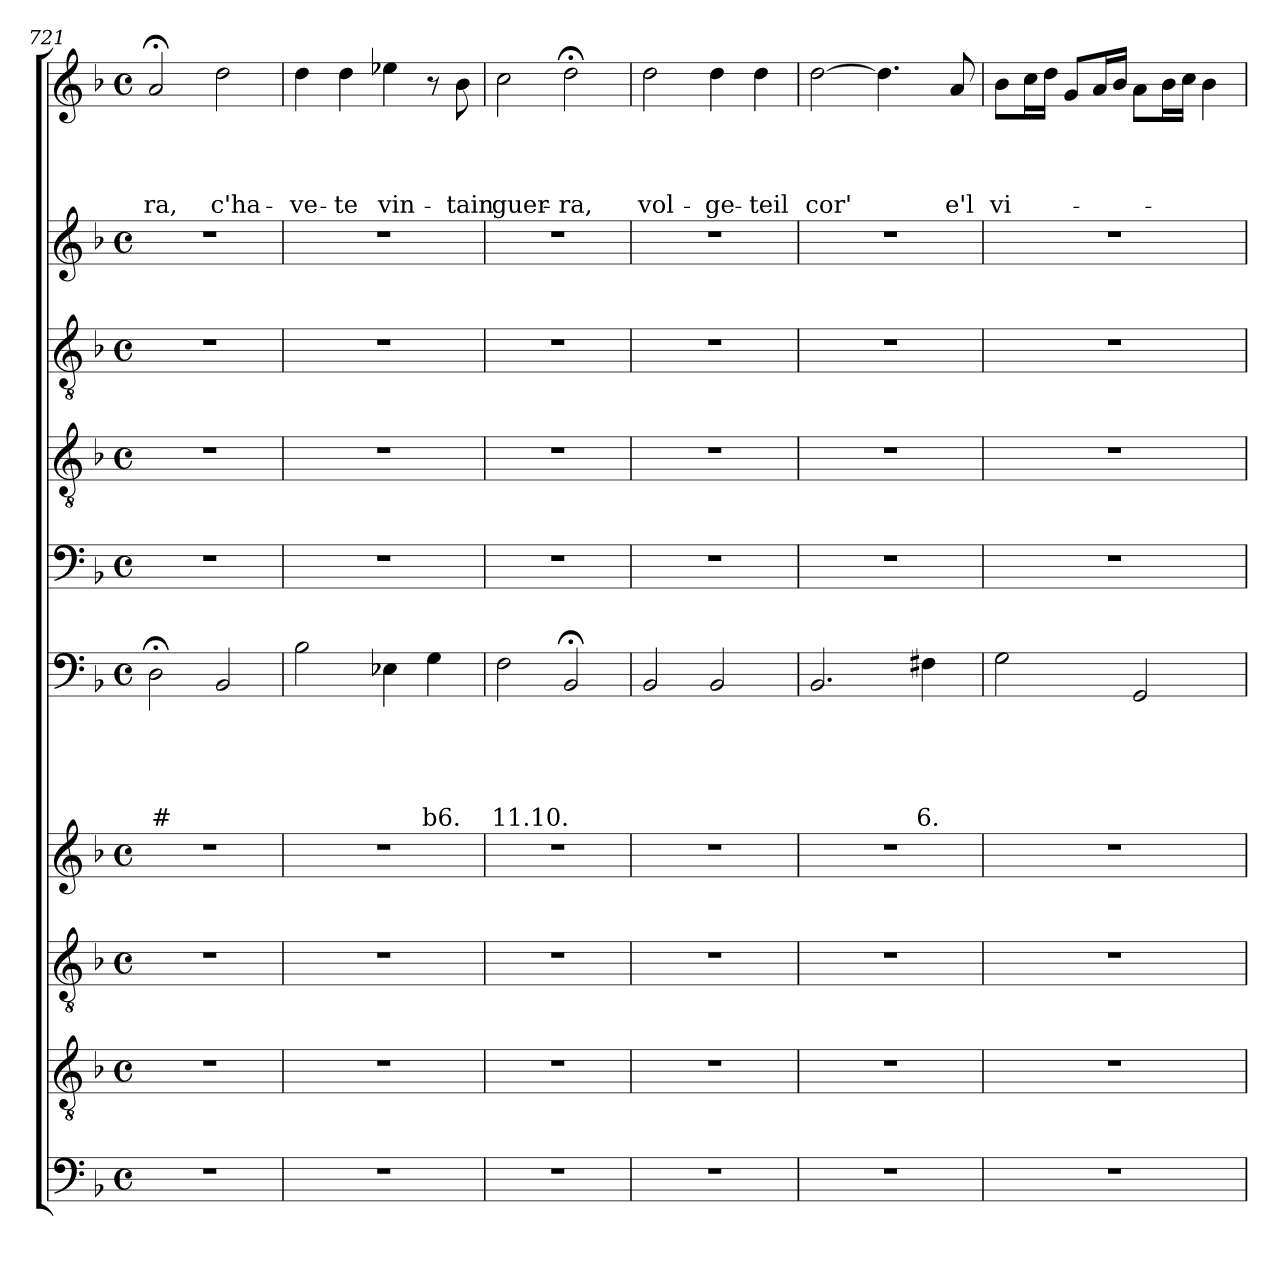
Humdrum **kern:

**kern	**kern	**kern	**kern	**kern	**text	**text	**text	**text	**text	**kern	**kern	**kern	**kern	**kern	**text	**text	**text	**text
*part10	*part9	*part8	*part7	*part6	*part6	*part6	*part6	*part6	*part6	*part5	*part4	*part3	*part2	*part1	*part1	*part1	*part1	*part1
*staff10	*staff9	*staff8	*staff7	*staff6	*staff6	*staff6	*staff6	*staff6	*staff6	*staff5	*staff4	*staff3	*staff2	*staff1	*staff1	*staff1	*staff1	*staff1
*clefF4	*clefGv2	*clefGv2	*clefG2	*clefF4	*	*	*	*	*	*clefF4	*clefGv2	*clefGv2	*clefG2	*clefG2	*	*	*	*
*k[b-]	*k[b-]	*k[b-]	*k[b-]	*k[b-]	*	*	*	*	*	*k[b-]	*k[b-]	*k[b-]	*k[b-]	*k[b-]	*	*	*	*
*F:	*F:	*F:	*F:	*F:	*	*	*	*	*	*F:	*F:	*F:	*F:	*F:	*	*	*	*
*M4/4	*M4/4	*M4/4	*M4/4	*M4/4	*	*	*	*	*	*M4/4	*M4/4	*M4/4	*M4/4	*M4/4	*	*	*	*
*met(c)	*met(c)	*met(c)	*met(c)	*met(c)	*	*	*	*	*	*met(c)	*met(c)	*met(c)	*met(c)	*met(c)	*	*	*	*
=721	=721	=721	=721	=721	=721	=721	=721	=721	=721	=721	=721	=721	=721	=721	=721	=721	=721	=721
1r	1r	1r	1r	2D;<\	.	.	.	.	#	1r	1r	1r	1r	2a;</	.	.	.	-ra,
.	.	.	.	2BB-/	.	.	.	.	.	.	.	.	.	2dd\	.	.	.	c'ha-
=722	=722	=722	=722	=722	=722	=722	=722	=722	=722	=722	=722	=722	=722	=722	=722	=722	=722	=722
1r	1r	1r	1r	2B-\	.	.	.	.	.	1r	1r	1r	1r	4dd\	.	.	.	-ve-
.	.	.	.	.	.	.	.	.	.	.	.	.	.	4dd\	.	.	.	-te
.	.	.	.	4E-X\	.	.	.	.	.	.	.	.	.	4ee-X\	.	.	.	vin-
.	.	.	.	4G\	.	.	.	.	b6.	.	.	.	.	8r	.	.	.	.
.	.	.	.	.	.	.	.	.	.	.	.	.	.	8b-\	.	.	.	-tain
=723	=723	=723	=723	=723	=723	=723	=723	=723	=723	=723	=723	=723	=723	=723	=723	=723	=723	=723
1r	1r	1r	1r	2F\	.	.	.	.	11.10.	1r	1r	1r	1r	2cc\	.	.	.	guer-
.	.	.	.	2BB-;</	.	.	.	.	.	.	.	.	.	2dd;<\	.	.	.	-ra,
=724	=724	=724	=724	=724	=724	=724	=724	=724	=724	=724	=724	=724	=724	=724	=724	=724	=724	=724
1r	1r	1r	1r	2BB-/	.	.	.	.	.	1r	1r	1r	1r	2dd\	.	.	.	vol-
.	.	.	.	2BB-/	.	.	.	.	.	.	.	.	.	4dd\	.	.	.	-ge-
.	.	.	.	.	.	.	.	.	.	.	.	.	.	4dd\	.	.	.	-teil
=725	=725	=725	=725	=725	=725	=725	=725	=725	=725	=725	=725	=725	=725	=725	=725	=725	=725	=725
1r	1r	1r	1r	2.BB-/	.	.	.	.	.	1r	1r	1r	1r	[2dd\	.	.	.	cor'
.	.	.	.	.	.	.	.	.	.	.	.	.	.	4.dd\]	.	.	.	.
.	.	.	.	4F#X\	.	.	.	.	6.	.	.	.	.	.	.	.	.	.
.	.	.	.	.	.	.	.	.	.	.	.	.	.	8a/	.	.	.	e'l
!!LO:LB:g=z
=726	=726	=726	=726	=726	=726	=726	=726	=726	=726	=726	=726	=726	=726	=726	=726	=726	=726	=726
1r	1r	1r	1r	2G\	.	.	.	.	.	1r	1r	1r	1r	8b-\L	.	.	.	vi-
.	.	.	.	.	.	.	.	.	.	.	.	.	.	16cc\L	.	.	.	.
.	.	.	.	.	.	.	.	.	.	.	.	.	.	16dd\JJ	.	.	.	.
.	.	.	.	.	.	.	.	.	.	.	.	.	.	8g/L	.	.	.	.
.	.	.	.	.	.	.	.	.	.	.	.	.	.	16a/L	.	.	.	.
.	.	.	.	.	.	.	.	.	.	.	.	.	.	16b-/JJ	.	.	.	.
.	.	.	.	2GG/	.	.	.	.	.	.	.	.	.	8a\L	.	.	.	.
.	.	.	.	.	.	.	.	.	.	.	.	.	.	16b-\L	.	.	.	.
.	.	.	.	.	.	.	.	.	.	.	.	.	.	16cc\JJ	.	.	.	.
.	.	.	.	.	.	.	.	.	.	.	.	.	.	4b-\	.	.	.	.
=	=	=	=	=	=	=	=	=	=	=	=	=	=	=	=	=	=	=
*-	*-	*-	*-	*-	*-	*-	*-	*-	*-	*-	*-	*-	*-	*-	*-	*-	*-	*-
